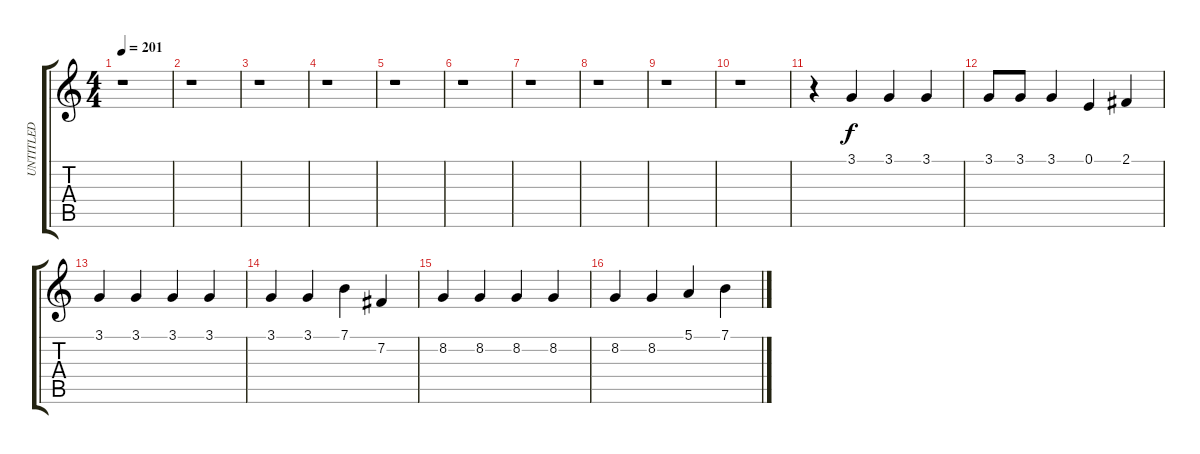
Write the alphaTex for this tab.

\track ("UNTITLED" "UNTITLED") {instrument englishhorn}
\staff {score tabs}
\tuning (E4 B3 G3 D3 A2 E2) {hide}
\ts (4 4)
\tempo 201
\clef g2
\ks c
r.1{dy f} |
r.1 |
r.1 |
r.1 |
r.1 |
r.1 |
r.1 |
r.1 |
r.1 |
r.1 |
r.4 3.1.4 3.1.4 3.1.4 |
3.1.8 3.1.8 3.1.4 0.1.4 2.1.4 |
3.1.4 3.1.4 3.1.4 3.1.4 |
3.1.4 3.1.4 7.1.4 7.2.4 |
8.2.4 8.2.4 8.2.4 8.2.4 |
8.2.4 8.2.4 5.1.4 7.1.4
